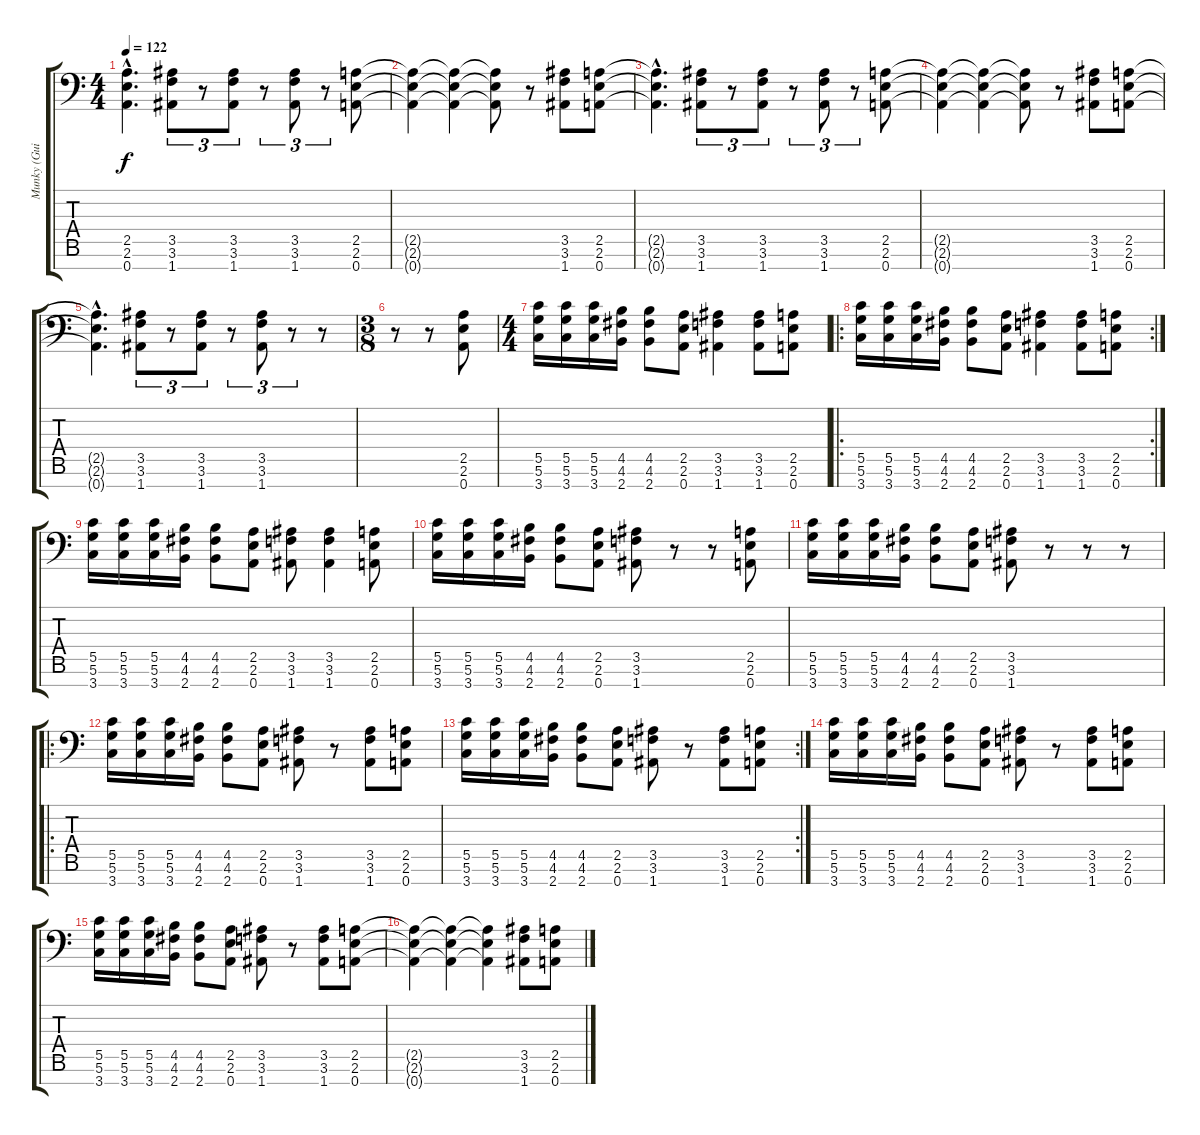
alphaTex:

\track ("Munky (Guitar 1)" "Munky (Gui") {instrument distortionguitar}
\staff {score tabs}
\tuning (D4 A3 F3 C3 G2 D2 A1) {hide}
\ts (4 4)
\tempo 122
\clef f4
\ks c
(2.5{hac t} 2.6{hac t} 0.7{hac t}).4{d dy f} (3.5 3.6 1.7).8{tu (3 2)} r.8{tu (3 2)} (3.5 3.6 1.7).8{tu (3 2)} r.8{tu (3 2)} (3.5 3.6 1.7).8{tu (3 2)} r.8{tu (3 2)} (2.5 2.6 0.7).8 |
(2.5{t} 2.6{t} 0.7{t}).4 (2.5{t} 2.6{t} 0.7{t}).4 (2.5{t} 2.6{t} 0.7{t}).8 r.8 (3.5 3.6 1.7).8 (2.5 2.6 0.7).8 |
(2.5{hac t} 2.6{hac t} 0.7{hac t}).4{d} (3.5 3.6 1.7).8{tu (3 2)} r.8{tu (3 2)} (3.5 3.6 1.7).8{tu (3 2)} r.8{tu (3 2)} (3.5 3.6 1.7).8{tu (3 2)} r.8{tu (3 2)} (2.5 2.6 0.7).8 |
(2.5{t} 2.6{t} 0.7{t}).4 (2.5{t} 2.6{t} 0.7{t}).4 (2.5{t} 2.6{t} 0.7{t}).8 r.8 (3.5 3.6 1.7).8 (2.5 2.6 0.7).8 |
(2.5{hac t} 2.6{hac t} 0.7{hac t}).4{d} (3.5 3.6 1.7).8{tu (3 2)} r.8{tu (3 2)} (3.5 3.6 1.7).8{tu (3 2)} r.8{tu (3 2)} (3.5 3.6 1.7).8{tu (3 2)} r.8{tu (3 2)} r.8 |
\ts (3 8)
r.8 r.8 (2.5 2.6 0.7).8 |
\ts (4 4)
(5.5 5.6 3.7).16 (5.5 5.6 3.7).16 (5.5 5.6 3.7).16 (4.5 4.6 2.7).16 (4.5 4.6 2.7).8 (2.5 2.6 0.7).8 (3.5 3.6 1.7).4 (3.5 3.6 1.7).8 (2.5 2.6 0.7).8 |
\ro
\rc 2
(5.5 5.6 3.7).16 (5.5 5.6 3.7).16 (5.5 5.6 3.7).16 (4.5 4.6 2.7).16 (4.5 4.6 2.7).8 (2.5 2.6 0.7).8 (3.5 3.6 1.7).4 (3.5 3.6 1.7).8 (2.5 2.6 0.7).8 |
(5.5 5.6 3.7).16 (5.5 5.6 3.7).16 (5.5 5.6 3.7).16 (4.5 4.6 2.7).16 (4.5 4.6 2.7).8 (2.5 2.6 0.7).8 (3.5 3.6 1.7).8 (3.5 3.6 1.7).4 (2.5 2.6 0.7).8 |
(5.5 5.6 3.7).16 (5.5 5.6 3.7).16 (5.5 5.6 3.7).16 (4.5 4.6 2.7).16 (4.5 4.6 2.7).8 (2.5 2.6 0.7).8 (3.5 3.6 1.7).8 r.8 r.8 (2.5 2.6 0.7).8 |
(5.5 5.6 3.7).16 (5.5 5.6 3.7).16 (5.5 5.6 3.7).16 (4.5 4.6 2.7).16 (4.5 4.6 2.7).8 (2.5 2.6 0.7).8 (3.5 3.6 1.7).8 r.8 r.8 r.8 |
\ro
(5.5 5.6 3.7).16 (5.5 5.6 3.7).16 (5.5 5.6 3.7).16 (4.5 4.6 2.7).16 (4.5 4.6 2.7).8 (2.5 2.6 0.7).8 (3.5 3.6 1.7).8 r.8 (3.5 3.6 1.7).8 (2.5 2.6 0.7).8 |
\rc 2
(5.5 5.6 3.7).16 (5.5 5.6 3.7).16 (5.5 5.6 3.7).16 (4.5 4.6 2.7).16 (4.5 4.6 2.7).8 (2.5 2.6 0.7).8 (3.5 3.6 1.7).8 r.8 (3.5 3.6 1.7).8 (2.5 2.6 0.7).8 |
(5.5 5.6 3.7).16 (5.5 5.6 3.7).16 (5.5 5.6 3.7).16 (4.5 4.6 2.7).16 (4.5 4.6 2.7).8 (2.5 2.6 0.7).8 (3.5 3.6 1.7).8 r.8 (3.5 3.6 1.7).8 (2.5 2.6 0.7).8 |
(5.5 5.6 3.7).16 (5.5 5.6 3.7).16 (5.5 5.6 3.7).16 (4.5 4.6 2.7).16 (4.5 4.6 2.7).8 (2.5 2.6 0.7).8 (3.5 3.6 1.7).8 r.8 (3.5 3.6 1.7).8 (2.5 2.6 0.7).8 |
(2.5{t} 2.6{t} 0.7{t}).4 (2.5{t} 2.6{t} 0.7{t}).4 (2.5{t} 2.6{t} 0.7{t}).4 (3.5 3.6 1.7).8 (2.5 2.6 0.7).8
